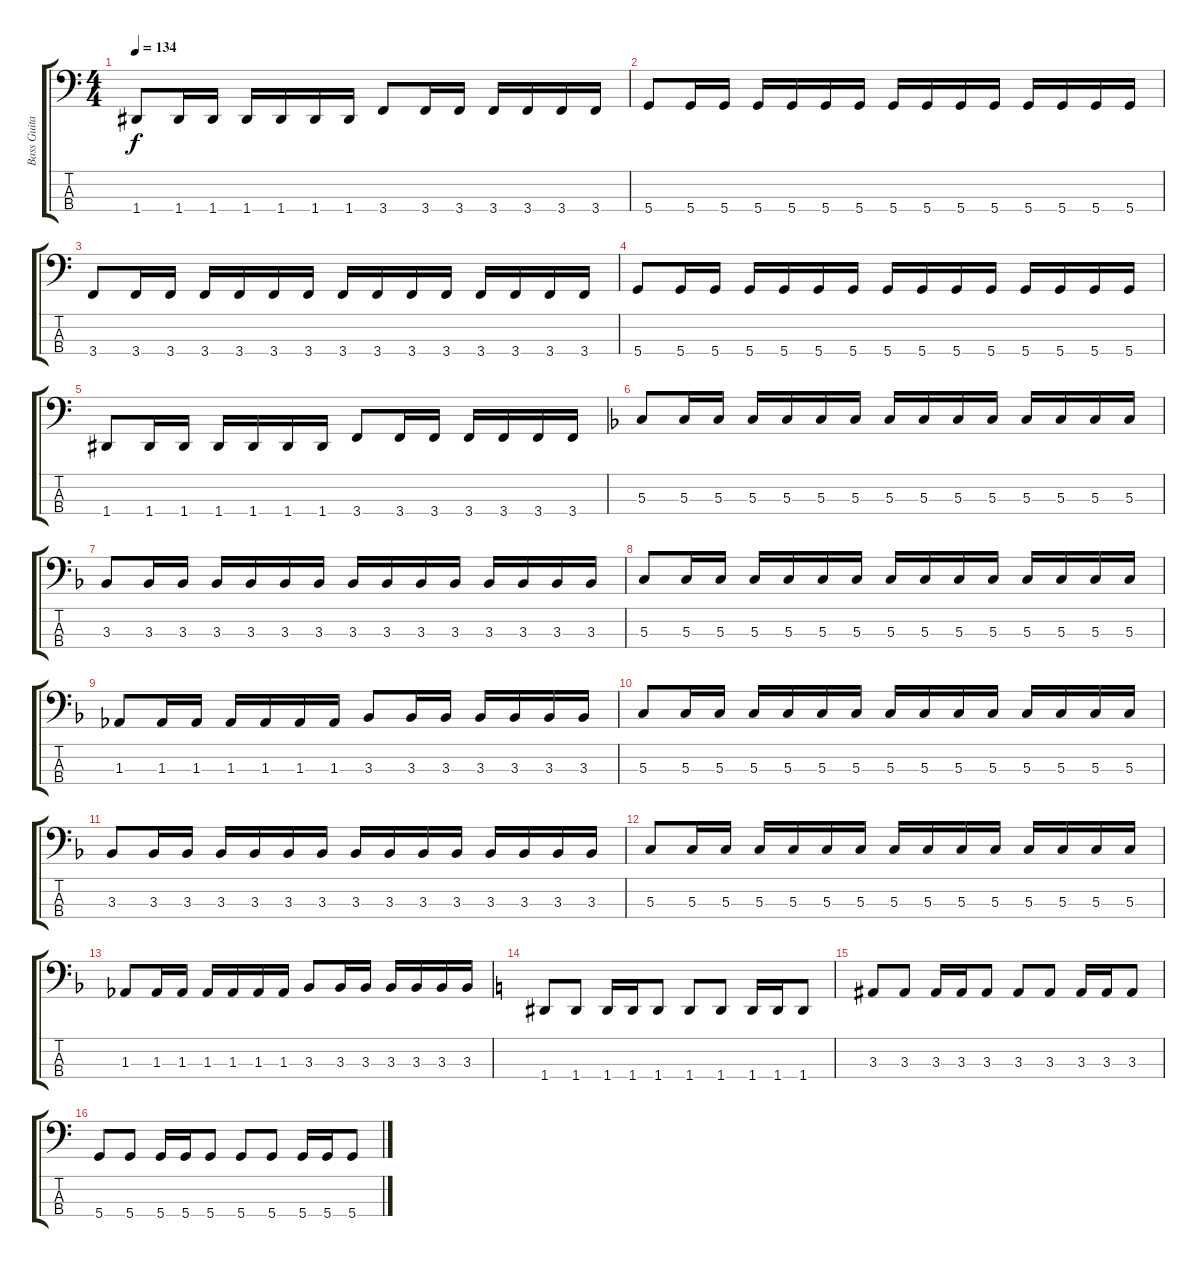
\track ("Bass Guitar" "Bass Guita") {instrument electricbasspick}
\staff {score tabs}
\tuning (F2 C2 G1 D1) {hide}
\ts (4 4)
\tempo 134
\clef f4
\ks aminor
1.4.8{dy f} 1.4.16 1.4.16 1.4.16 1.4.16 1.4.16 1.4.16 3.4.8 3.4.16 3.4.16 3.4.16 3.4.16 3.4.16 3.4.16 |
5.4.8 5.4.16 5.4.16 5.4.16 5.4.16 5.4.16 5.4.16 5.4.16 5.4.16 5.4.16 5.4.16 5.4.16 5.4.16 5.4.16 5.4.16 |
3.4.8 3.4.16 3.4.16 3.4.16 3.4.16 3.4.16 3.4.16 3.4.16 3.4.16 3.4.16 3.4.16 3.4.16 3.4.16 3.4.16 3.4.16 |
5.4.8 5.4.16 5.4.16 5.4.16 5.4.16 5.4.16 5.4.16 5.4.16 5.4.16 5.4.16 5.4.16 5.4.16 5.4.16 5.4.16 5.4.16 |
1.4.8 1.4.16 1.4.16 1.4.16 1.4.16 1.4.16 1.4.16 3.4.8 3.4.16 3.4.16 3.4.16 3.4.16 3.4.16 3.4.16 |
\ks dminor
5.3.8 5.3.16 5.3.16 5.3.16 5.3.16 5.3.16 5.3.16 5.3.16 5.3.16 5.3.16 5.3.16 5.3.16 5.3.16 5.3.16 5.3.16 |
3.3.8 3.3.16 3.3.16 3.3.16 3.3.16 3.3.16 3.3.16 3.3.16 3.3.16 3.3.16 3.3.16 3.3.16 3.3.16 3.3.16 3.3.16 |
5.3.8 5.3.16 5.3.16 5.3.16 5.3.16 5.3.16 5.3.16 5.3.16 5.3.16 5.3.16 5.3.16 5.3.16 5.3.16 5.3.16 5.3.16 |
1.3.8 1.3.16 1.3.16 1.3.16 1.3.16 1.3.16 1.3.16 3.3.8 3.3.16 3.3.16 3.3.16 3.3.16 3.3.16 3.3.16 |
5.3.8 5.3.16 5.3.16 5.3.16 5.3.16 5.3.16 5.3.16 5.3.16 5.3.16 5.3.16 5.3.16 5.3.16 5.3.16 5.3.16 5.3.16 |
3.3.8 3.3.16 3.3.16 3.3.16 3.3.16 3.3.16 3.3.16 3.3.16 3.3.16 3.3.16 3.3.16 3.3.16 3.3.16 3.3.16 3.3.16 |
5.3.8 5.3.16 5.3.16 5.3.16 5.3.16 5.3.16 5.3.16 5.3.16 5.3.16 5.3.16 5.3.16 5.3.16 5.3.16 5.3.16 5.3.16 |
1.3.8 1.3.16 1.3.16 1.3.16 1.3.16 1.3.16 1.3.16 3.3.8 3.3.16 3.3.16 3.3.16 3.3.16 3.3.16 3.3.16 |
\ks aminor
1.4.8 1.4.8 1.4.16 1.4.16 1.4.8 1.4.8 1.4.8 1.4.16 1.4.16 1.4.8 |
3.3.8 3.3.8 3.3.16 3.3.16 3.3.8 3.3.8 3.3.8 3.3.16 3.3.16 3.3.8 |
5.4.8 5.4.8 5.4.16 5.4.16 5.4.8 5.4.8 5.4.8 5.4.16 5.4.16 5.4.8
